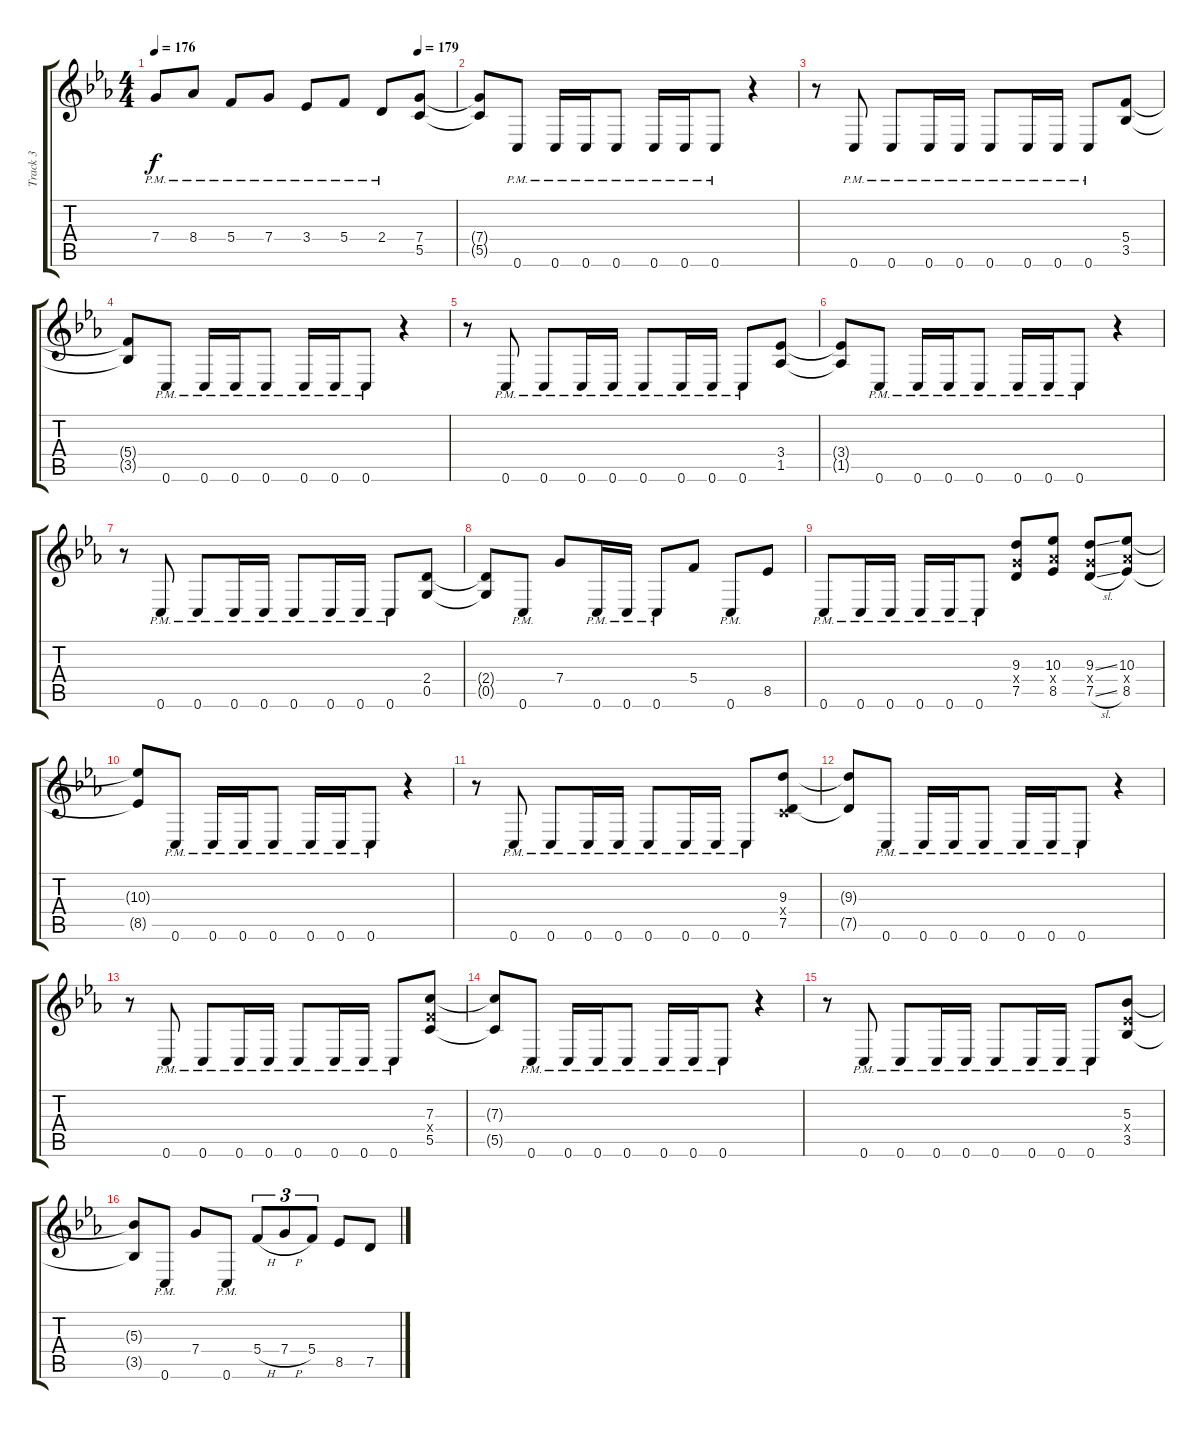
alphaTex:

\track ("Track 3" "Track 3") {instrument distortionguitar}
\staff {score tabs}
\tuning (D4 A3 F3 C3 G2 C2) {hide}
\ts (4 4)
\tempo 176
\tempo (179 0.875)
\clef g2
\ks eb
7.4{pm}.8{dy f} 8.4{pm}.8 5.4{pm}.8 7.4{pm}.8 3.4{pm}.8 5.4{pm}.8 2.4{pm}.8 (7.4 5.5).8 |
(7.4{t} 5.5{t}).8 0.6{pm}.8 0.6{pm}.16 0.6{pm}.16 0.6{pm}.8 0.6{pm}.16 0.6{pm}.16 0.6{pm}.8 r.4 |
r.8 0.6{pm}.8 0.6{pm}.8 0.6{pm}.16 0.6{pm}.16 0.6{pm}.8 0.6{pm}.16 0.6{pm}.16 0.6{pm}.8 (5.4 3.5).8 |
(5.4{t} 3.5{t}).8 0.6{pm}.8 0.6{pm}.16 0.6{pm}.16 0.6{pm}.8 0.6{pm}.16 0.6{pm}.16 0.6{pm}.8 r.4 |
r.8 0.6{pm}.8 0.6{pm}.8 0.6{pm}.16 0.6{pm}.16 0.6{pm}.8 0.6{pm}.16 0.6{pm}.16 0.6{pm}.8 (3.4 1.5).8 |
(3.4{t} 1.5{t}).8 0.6{pm}.8 0.6{pm}.16 0.6{pm}.16 0.6{pm}.8 0.6{pm}.16 0.6{pm}.16 0.6{pm}.8 r.4 |
r.8 0.6{pm}.8 0.6{pm}.8 0.6{pm}.16 0.6{pm}.16 0.6{pm}.8 0.6{pm}.16 0.6{pm}.16 0.6{pm}.8 (2.4 0.5).8 |
(2.4{t} 0.5{t}).8 0.6{pm}.8 7.4.8 0.6{pm}.16 0.6{pm}.16 0.6{pm}.8 5.4.8 0.6{pm}.8 8.5.8 |
0.6{pm}.8 0.6{pm}.16 0.6{pm}.16 0.6{pm}.16 0.6{pm}.16 0.6{pm}.8 (9.3 7.4{x} 7.5).8 (10.3 8.4{x} 8.5).8 (9.3{ss} 7.4{x} 7.5{sl}).8 (10.3 8.4{x} 8.5).8 |
(10.3{t} 8.5{t}).8 0.6{pm}.8 0.6{pm}.16 0.6{pm}.16 0.6{pm}.8 0.6{pm}.16 0.6{pm}.16 0.6{pm}.8 r.4 |
r.8 0.6{pm}.8 0.6{pm}.8 0.6{pm}.16 0.6{pm}.16 0.6{pm}.8 0.6{pm}.16 0.6{pm}.16 0.6{pm}.8 (9.3 0.4{x} 7.5).8 |
(9.3{t} 7.5{t}).8 0.6{pm}.8 0.6{pm}.16 0.6{pm}.16 0.6{pm}.8 0.6{pm}.16 0.6{pm}.16 0.6{pm}.8 r.4 |
r.8 0.6{pm}.8 0.6{pm}.8 0.6{pm}.16 0.6{pm}.16 0.6{pm}.8 0.6{pm}.16 0.6{pm}.16 0.6{pm}.8 (7.3 5.4{x} 5.5).8 |
(7.3{t} 5.5{t}).8 0.6{pm}.8 0.6{pm}.16 0.6{pm}.16 0.6{pm}.8 0.6{pm}.16 0.6{pm}.16 0.6{pm}.8 r.4 |
r.8 0.6{pm}.8 0.6{pm}.8 0.6{pm}.16 0.6{pm}.16 0.6{pm}.8 0.6{pm}.16 0.6{pm}.16 0.6{pm}.8 (5.3 3.4{x} 3.5).8 |
(5.3{t} 3.5{t}).8 0.6{pm}.8 7.4.8 0.6{pm}.8 5.4{h}.8{tu (3 2)} 7.4{h}.8{tu (3 2)} 5.4.8{tu (3 2)} 8.5.8 7.5.8
